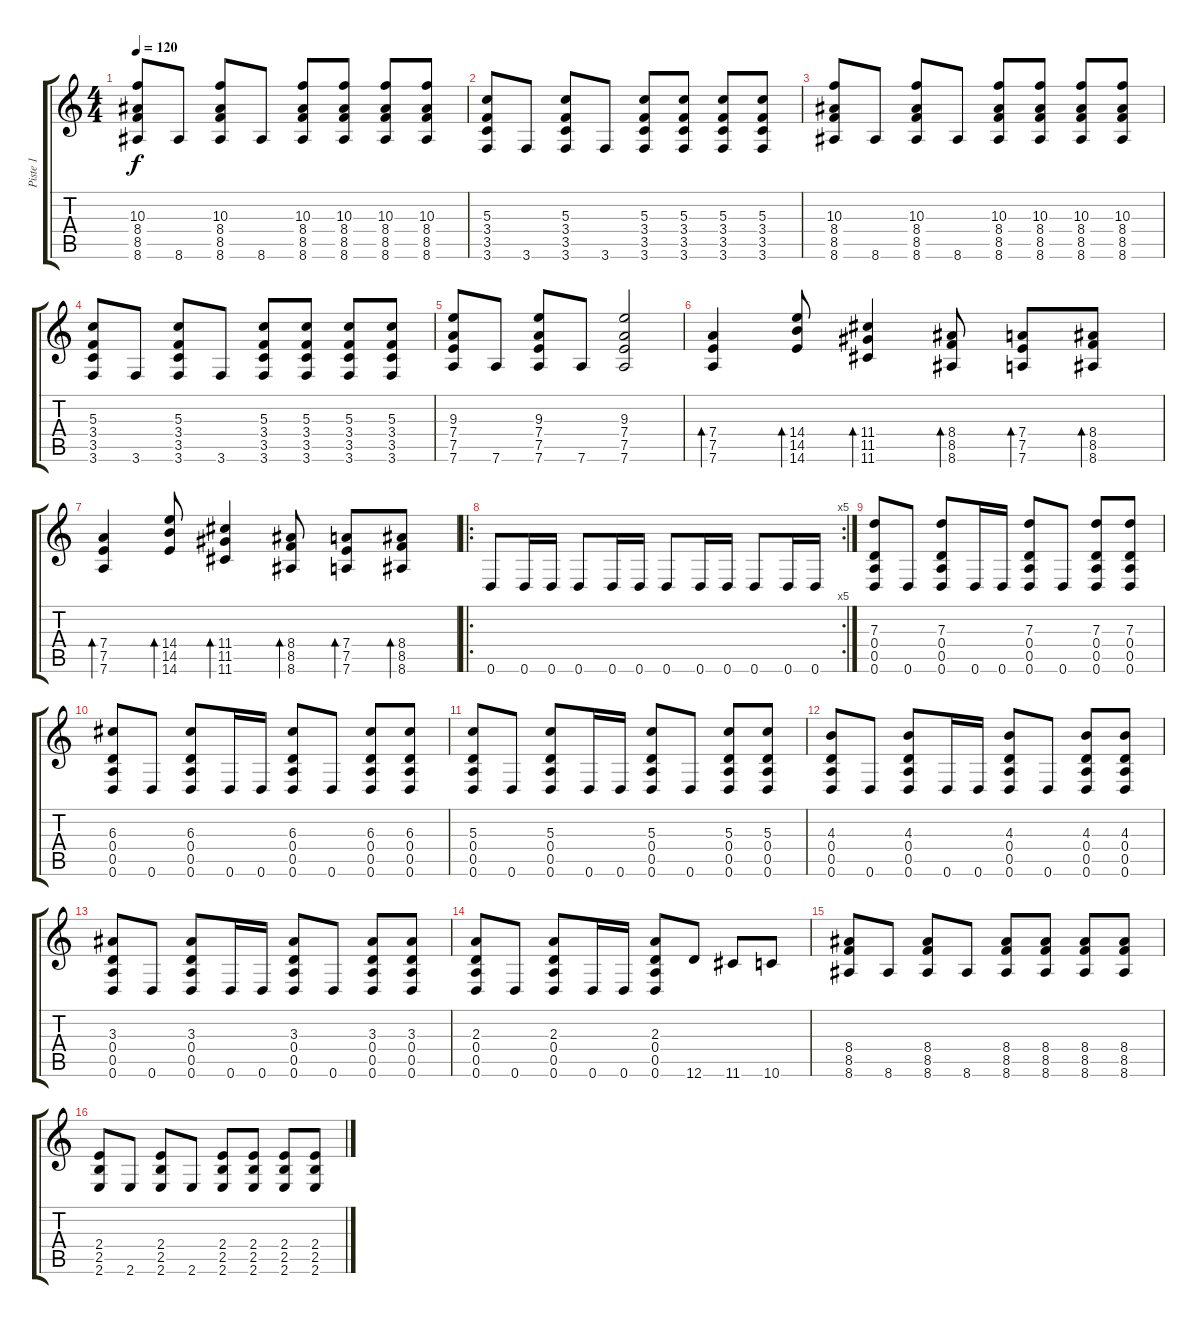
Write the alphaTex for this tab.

\track ("Piste 1" "Piste 1") {instrument acousticguitarsteel}
\staff {score tabs}
\tuning (E4 B3 G3 D3 A2 D2) {hide}
\ts (4 4)
\tempo 120
\clef g2
\ks c
(10.3 8.4 8.5 8.6).8{dy f} 8.6.8 (10.3 8.4 8.5 8.6).8 8.6.8 (10.3 8.4 8.5 8.6).8 (10.3 8.4 8.5 8.6).8 (10.3 8.4 8.5 8.6).8 (10.3 8.4 8.5 8.6).8 |
(5.3 3.4 3.5 3.6).8 3.6.8 (5.3 3.4 3.5 3.6).8 3.6.8 (5.3 3.4 3.5 3.6).8 (5.3 3.4 3.5 3.6).8 (5.3 3.4 3.5 3.6).8 (5.3 3.4 3.5 3.6).8 |
(10.3 8.4 8.5 8.6).8 8.6.8 (10.3 8.4 8.5 8.6).8 8.6.8 (10.3 8.4 8.5 8.6).8 (10.3 8.4 8.5 8.6).8 (10.3 8.4 8.5 8.6).8 (10.3 8.4 8.5 8.6).8 |
(5.3 3.4 3.5 3.6).8 3.6.8 (5.3 3.4 3.5 3.6).8 3.6.8 (5.3 3.4 3.5 3.6).8 (5.3 3.4 3.5 3.6).8 (5.3 3.4 3.5 3.6).8 (5.3 3.4 3.5 3.6).8 |
(9.3 7.4 7.5 7.6).8 7.6.8 (9.3 7.4 7.5 7.6).8 7.6.8 (9.3 7.4 7.5 7.6).2 |
(7.4 7.5 7.6).4{bd 120} (14.4 14.5 14.6).8{bd 120} (11.4 11.5 11.6).4{bd 120} (8.4 8.5 8.6).8{bd 120} (7.4 7.5 7.6).8{bd 120} (8.4 8.5 8.6).8{bd 120} |
(7.4 7.5 7.6).4{bd 120} (14.4 14.5 14.6).8{bd 120} (11.4 11.5 11.6).4{bd 120} (8.4 8.5 8.6).8{bd 120} (7.4 7.5 7.6).8{bd 120} (8.4 8.5 8.6).8{bd 120} |
\ro
\rc 5
0.6.8 0.6.16 0.6.16 0.6.8 0.6.16 0.6.16 0.6.8 0.6.16 0.6.16 0.6.8 0.6.16 0.6.16 |
(7.3 0.4 0.5 0.6).8 0.6.8 (7.3 0.4 0.5 0.6).8 0.6.16 0.6.16 (7.3 0.4 0.5 0.6).8 0.6.8 (7.3 0.4 0.5 0.6).8 (7.3 0.4 0.5 0.6).8 |
(6.3 0.4 0.5 0.6).8 0.6.8 (6.3 0.4 0.5 0.6).8 0.6.16 0.6.16 (6.3 0.4 0.5 0.6).8 0.6.8 (6.3 0.4 0.5 0.6).8 (6.3 0.4 0.5 0.6).8 |
(5.3 0.4 0.5 0.6).8 0.6.8 (5.3 0.4 0.5 0.6).8 0.6.16 0.6.16 (5.3 0.4 0.5 0.6).8 0.6.8 (5.3 0.4 0.5 0.6).8 (5.3 0.4 0.5 0.6).8 |
(4.3 0.4 0.5 0.6).8 0.6.8 (4.3 0.4 0.5 0.6).8 0.6.16 0.6.16 (4.3 0.4 0.5 0.6).8 0.6.8 (4.3 0.4 0.5 0.6).8 (4.3 0.4 0.5 0.6).8 |
(3.3 0.4 0.5 0.6).8 0.6.8 (3.3 0.4 0.5 0.6).8 0.6.16 0.6.16 (3.3 0.4 0.5 0.6).8 0.6.8 (3.3 0.4 0.5 0.6).8 (3.3 0.4 0.5 0.6).8 |
(2.3 0.4 0.5 0.6).8 0.6.8 (2.3 0.4 0.5 0.6).8 0.6.16 0.6.16 (2.3 0.4 0.5 0.6).8 12.6.8 11.6.8 10.6.8 |
(8.4 8.5 8.6).8 8.6.8 (8.4 8.5 8.6).8 8.6.8 (8.4 8.5 8.6).8 (8.4 8.5 8.6).8 (8.4 8.5 8.6).8 (8.4 8.5 8.6).8 |
(2.4 2.5 2.6).8 2.6.8 (2.4 2.5 2.6).8 2.6.8 (2.4 2.5 2.6).8 (2.4 2.5 2.6).8 (2.4 2.5 2.6).8 (2.4 2.5 2.6).8
